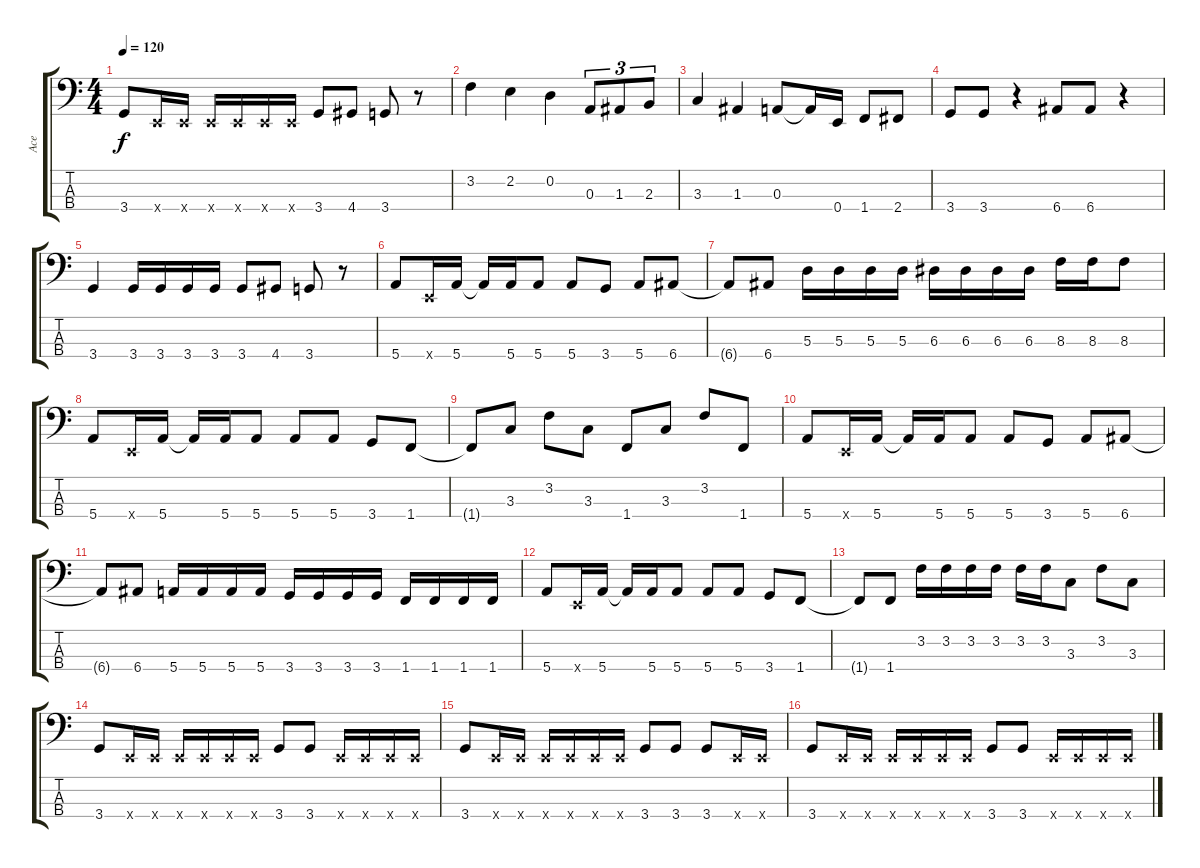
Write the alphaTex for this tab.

\track ("Ace" "Ace") {instrument electricbasspick}
\staff {score tabs}
\tuning (G2 D2 A1 E1) {hide}
\ts (4 4)
\tempo 120
\clef f4
\ks c
3.4.8{dy f} 0.4{x}.16 0.4{x}.16 0.4{x}.16 0.4{x}.16 0.4{x}.16 0.4{x}.16 3.4.8 4.4.8 3.4.8 r.8 |
3.2.4 2.2.4 0.2.4 0.3.8{tu (3 2)} 1.3.8{tu (3 2)} 2.3.8{tu (3 2)} |
3.3.4 1.3.4 0.3.8 0.3{t}.16 0.4.16 1.4.8 2.4.8 |
3.4.8 3.4.8 r.4 6.4.8 6.4.8 r.4 |
3.4.4 3.4.16 3.4.16 3.4.16 3.4.16 3.4.8 4.4.8 3.4.8 r.8 |
5.4.8 0.4{x}.16 5.4.16 5.4{t}.16 5.4.16 5.4.8 5.4.8 3.4.8 5.4.8 6.4.8 |
6.4{t}.8 6.4.8 5.3.16 5.3.16 5.3.16 5.3.16 6.3.16 6.3.16 6.3.16 6.3.16 8.3.16 8.3.16 8.3.8 |
5.4.8 0.4{x}.16 5.4.16 5.4{t}.16 5.4.16 5.4.8 5.4.8 5.4.8 3.4.8 1.4.8 |
1.4{t}.8 3.3.8 3.2.8 3.3.8 1.4.8 3.3.8 3.2.8 1.4.8 |
5.4.8 0.4{x}.16 5.4.16 5.4{t}.16 5.4.16 5.4.8 5.4.8 3.4.8 5.4.8 6.4.8 |
6.4{t}.8 6.4.8 5.4.16 5.4.16 5.4.16 5.4.16 3.4.16 3.4.16 3.4.16 3.4.16 1.4.16 1.4.16 1.4.16 1.4.16 |
5.4.8 0.4{x}.16 5.4.16 5.4{t}.16 5.4.16 5.4.8 5.4.8 5.4.8 3.4.8 1.4.8 |
1.4{t}.8 1.4.8 3.2.16 3.2.16 3.2.16 3.2.16 3.2.16 3.2.16 3.3.8 3.2.8 3.3.8 |
3.4.8 0.4{x}.16 0.4{x}.16 0.4{x}.16 0.4{x}.16 0.4{x}.16 0.4{x}.16 3.4.8 3.4.8 0.4{x}.16 0.4{x}.16 0.4{x}.16 0.4{x}.16 |
3.4.8 0.4{x}.16 0.4{x}.16 0.4{x}.16 0.4{x}.16 0.4{x}.16 0.4{x}.16 3.4.8 3.4.8 3.4.8 0.4{x}.16 0.4{x}.16 |
3.4.8 0.4{x}.16 0.4{x}.16 0.4{x}.16 0.4{x}.16 0.4{x}.16 0.4{x}.16 3.4.8 3.4.8 0.4{x}.16 0.4{x}.16 0.4{x}.16 0.4{x}.16
